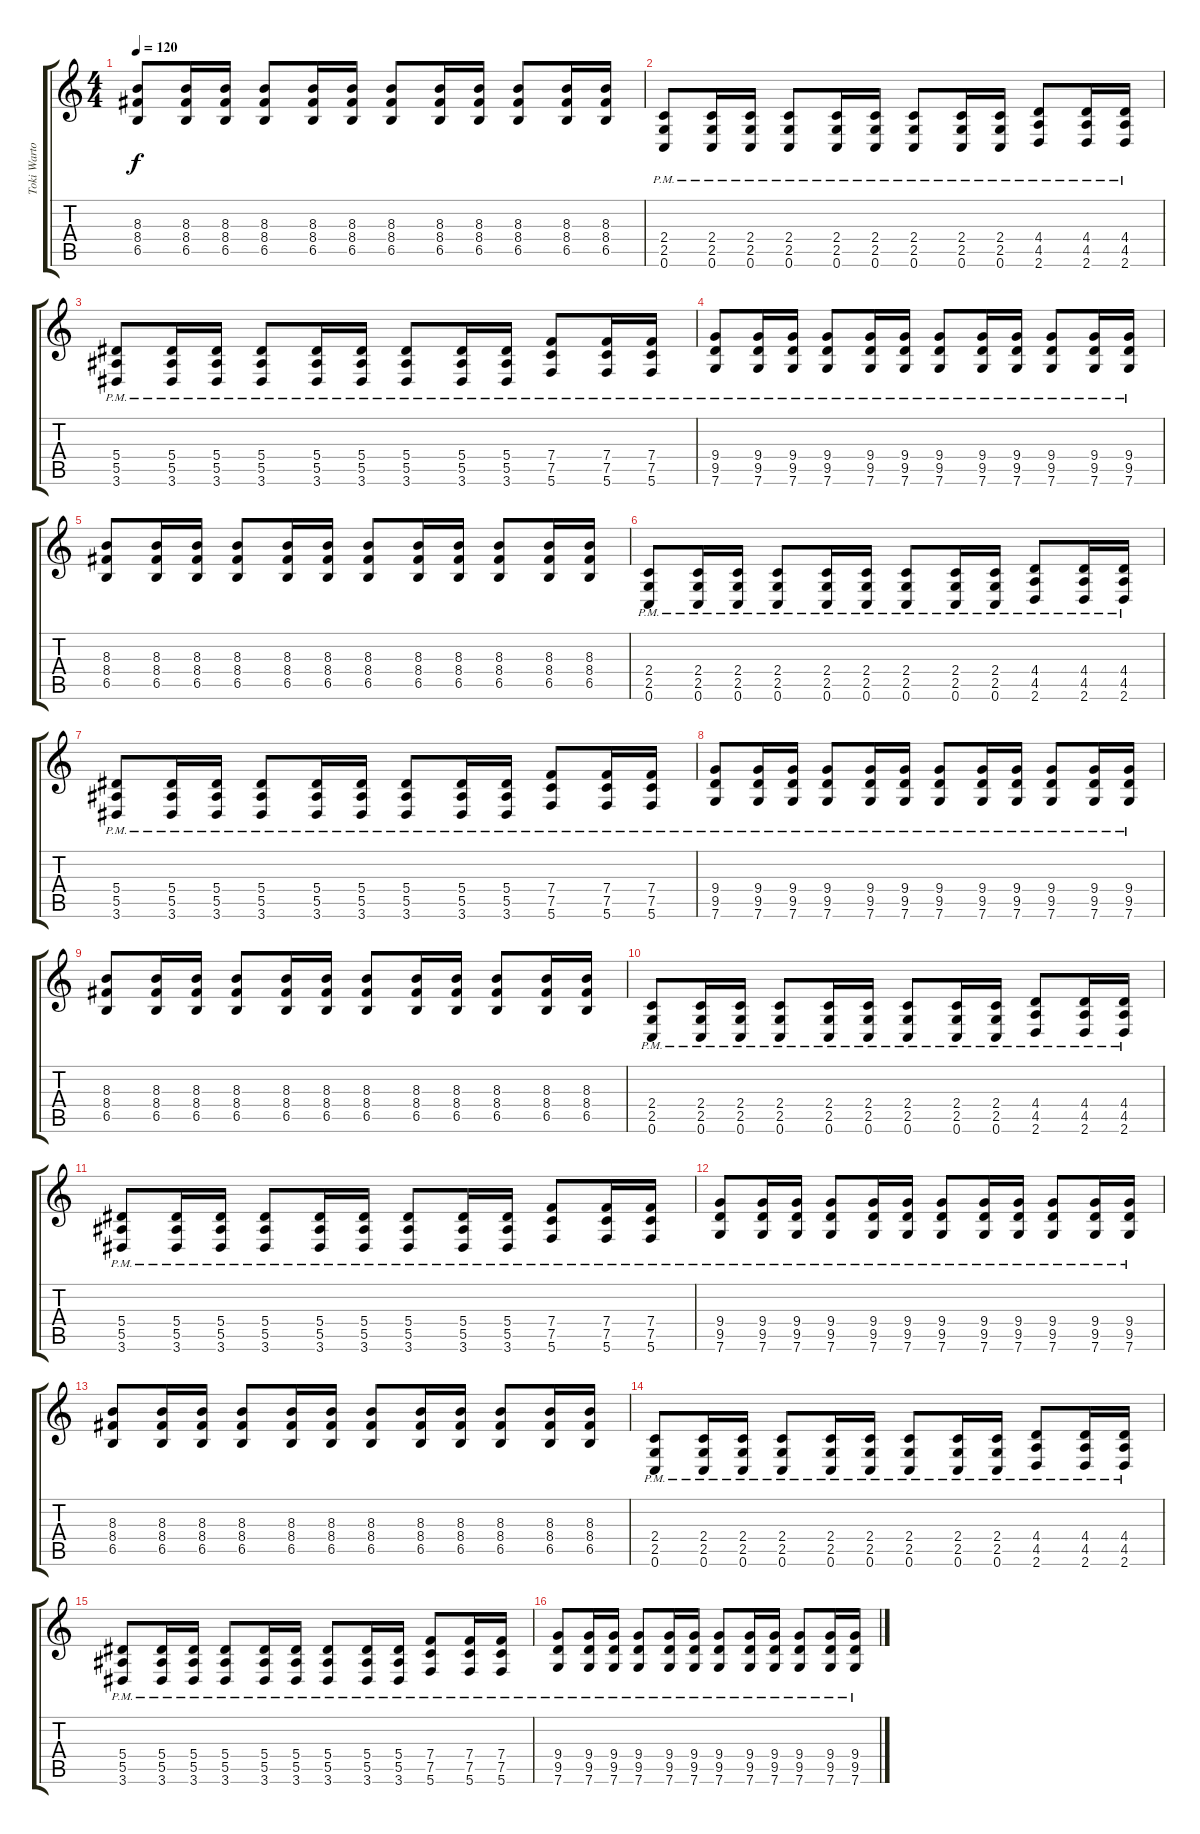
\track ("Toki Wartooth" "Toki Warto") {instrument overdrivenguitar}
\staff {score tabs}
\tuning (C4 G3 Eb3 Bb2 F2 C2) {hide}
\ts (4 4)
\tempo 120
\clef g2
\ks c
(8.3 8.4 6.5).8{dy f} (8.3 8.4 6.5).16 (8.3 8.4 6.5).16 (8.3 8.4 6.5).8 (8.3 8.4 6.5).16 (8.3 8.4 6.5).16 (8.3 8.4 6.5).8 (8.3 8.4 6.5).16 (8.3 8.4 6.5).16 (8.3 8.4 6.5).8 (8.3 8.4 6.5).16 (8.3 8.4 6.5).16 |
(2.4{pm} 2.5{pm} 0.6{pm}).8 (2.4{pm} 2.5{pm} 0.6{pm}).16 (2.4{pm} 2.5{pm} 0.6{pm}).16 (2.4{pm} 2.5{pm} 0.6{pm}).8 (2.4{pm} 2.5{pm} 0.6{pm}).16 (2.4{pm} 2.5{pm} 0.6{pm}).16 (2.4{pm} 2.5{pm} 0.6{pm}).8 (2.4{pm} 2.5{pm} 0.6{pm}).16 (2.4{pm} 2.5{pm} 0.6{pm}).16 (4.4{pm} 4.5{pm} 2.6{pm}).8 (4.4{pm} 4.5{pm} 2.6{pm}).16 (4.4{pm} 4.5{pm} 2.6{pm}).16 |
(5.4{pm} 5.5{pm} 3.6{pm}).8 (5.4{pm} 5.5{pm} 3.6{pm}).16 (5.4{pm} 5.5{pm} 3.6{pm}).16 (5.4{pm} 5.5{pm} 3.6{pm}).8 (5.4{pm} 5.5{pm} 3.6{pm}).16 (5.4{pm} 5.5{pm} 3.6{pm}).16 (5.4{pm} 5.5{pm} 3.6{pm}).8 (5.4{pm} 5.5{pm} 3.6{pm}).16 (5.4{pm} 5.5{pm} 3.6{pm}).16 (7.4{pm} 7.5{pm} 5.6{pm}).8 (7.4{pm} 7.5{pm} 5.6{pm}).16 (7.4{pm} 7.5{pm} 5.6{pm}).16 |
(9.4{pm} 9.5{pm} 7.6{pm}).8 (9.4{pm} 9.5{pm} 7.6{pm}).16 (9.4{pm} 9.5{pm} 7.6{pm}).16 (9.4{pm} 9.5{pm} 7.6{pm}).8 (9.4{pm} 9.5{pm} 7.6{pm}).16 (9.4{pm} 9.5{pm} 7.6{pm}).16 (9.4{pm} 9.5{pm} 7.6{pm}).8 (9.4{pm} 9.5{pm} 7.6{pm}).16 (9.4{pm} 9.5{pm} 7.6{pm}).16 (9.4{pm} 9.5{pm} 7.6{pm}).8 (9.4{pm} 9.5{pm} 7.6{pm}).16 (9.4{pm} 9.5{pm} 7.6{pm}).16 |
(8.3 8.4 6.5).8 (8.3 8.4 6.5).16 (8.3 8.4 6.5).16 (8.3 8.4 6.5).8 (8.3 8.4 6.5).16 (8.3 8.4 6.5).16 (8.3 8.4 6.5).8 (8.3 8.4 6.5).16 (8.3 8.4 6.5).16 (8.3 8.4 6.5).8 (8.3 8.4 6.5).16 (8.3 8.4 6.5).16 |
(2.4{pm} 2.5{pm} 0.6{pm}).8 (2.4{pm} 2.5{pm} 0.6{pm}).16 (2.4{pm} 2.5{pm} 0.6{pm}).16 (2.4{pm} 2.5{pm} 0.6{pm}).8 (2.4{pm} 2.5{pm} 0.6{pm}).16 (2.4{pm} 2.5{pm} 0.6{pm}).16 (2.4{pm} 2.5{pm} 0.6{pm}).8 (2.4{pm} 2.5{pm} 0.6{pm}).16 (2.4{pm} 2.5{pm} 0.6{pm}).16 (4.4{pm} 4.5{pm} 2.6{pm}).8 (4.4{pm} 4.5{pm} 2.6{pm}).16 (4.4{pm} 4.5{pm} 2.6{pm}).16 |
(5.4{pm} 5.5{pm} 3.6{pm}).8 (5.4{pm} 5.5{pm} 3.6{pm}).16 (5.4{pm} 5.5{pm} 3.6{pm}).16 (5.4{pm} 5.5{pm} 3.6{pm}).8 (5.4{pm} 5.5{pm} 3.6{pm}).16 (5.4{pm} 5.5{pm} 3.6{pm}).16 (5.4{pm} 5.5{pm} 3.6{pm}).8 (5.4{pm} 5.5{pm} 3.6{pm}).16 (5.4{pm} 5.5{pm} 3.6{pm}).16 (7.4{pm} 7.5{pm} 5.6{pm}).8 (7.4{pm} 7.5{pm} 5.6{pm}).16 (7.4{pm} 7.5{pm} 5.6{pm}).16 |
(9.4{pm} 9.5{pm} 7.6{pm}).8 (9.4{pm} 9.5{pm} 7.6{pm}).16 (9.4{pm} 9.5{pm} 7.6{pm}).16 (9.4{pm} 9.5{pm} 7.6{pm}).8 (9.4{pm} 9.5{pm} 7.6{pm}).16 (9.4{pm} 9.5{pm} 7.6{pm}).16 (9.4{pm} 9.5{pm} 7.6{pm}).8 (9.4{pm} 9.5{pm} 7.6{pm}).16 (9.4{pm} 9.5{pm} 7.6{pm}).16 (9.4{pm} 9.5{pm} 7.6{pm}).8 (9.4{pm} 9.5{pm} 7.6{pm}).16 (9.4{pm} 9.5{pm} 7.6{pm}).16 |
(8.3 8.4 6.5).8 (8.3 8.4 6.5).16 (8.3 8.4 6.5).16 (8.3 8.4 6.5).8 (8.3 8.4 6.5).16 (8.3 8.4 6.5).16 (8.3 8.4 6.5).8 (8.3 8.4 6.5).16 (8.3 8.4 6.5).16 (8.3 8.4 6.5).8 (8.3 8.4 6.5).16 (8.3 8.4 6.5).16 |
(2.4{pm} 2.5{pm} 0.6{pm}).8 (2.4{pm} 2.5{pm} 0.6{pm}).16 (2.4{pm} 2.5{pm} 0.6{pm}).16 (2.4{pm} 2.5{pm} 0.6{pm}).8 (2.4{pm} 2.5{pm} 0.6{pm}).16 (2.4{pm} 2.5{pm} 0.6{pm}).16 (2.4{pm} 2.5{pm} 0.6{pm}).8 (2.4{pm} 2.5{pm} 0.6{pm}).16 (2.4{pm} 2.5{pm} 0.6{pm}).16 (4.4{pm} 4.5{pm} 2.6{pm}).8 (4.4{pm} 4.5{pm} 2.6{pm}).16 (4.4{pm} 4.5{pm} 2.6{pm}).16 |
(5.4{pm} 5.5{pm} 3.6{pm}).8 (5.4{pm} 5.5{pm} 3.6{pm}).16 (5.4{pm} 5.5{pm} 3.6{pm}).16 (5.4{pm} 5.5{pm} 3.6{pm}).8 (5.4{pm} 5.5{pm} 3.6{pm}).16 (5.4{pm} 5.5{pm} 3.6{pm}).16 (5.4{pm} 5.5{pm} 3.6{pm}).8 (5.4{pm} 5.5{pm} 3.6{pm}).16 (5.4{pm} 5.5{pm} 3.6{pm}).16 (7.4{pm} 7.5{pm} 5.6{pm}).8 (7.4{pm} 7.5{pm} 5.6{pm}).16 (7.4{pm} 7.5{pm} 5.6{pm}).16 |
(9.4{pm} 9.5{pm} 7.6{pm}).8 (9.4{pm} 9.5{pm} 7.6{pm}).16 (9.4{pm} 9.5{pm} 7.6{pm}).16 (9.4{pm} 9.5{pm} 7.6{pm}).8 (9.4{pm} 9.5{pm} 7.6{pm}).16 (9.4{pm} 9.5{pm} 7.6{pm}).16 (9.4{pm} 9.5{pm} 7.6{pm}).8 (9.4{pm} 9.5{pm} 7.6{pm}).16 (9.4{pm} 9.5{pm} 7.6{pm}).16 (9.4{pm} 9.5{pm} 7.6{pm}).8 (9.4{pm} 9.5{pm} 7.6{pm}).16 (9.4{pm} 9.5{pm} 7.6{pm}).16 |
(8.3 8.4 6.5).8 (8.3 8.4 6.5).16 (8.3 8.4 6.5).16 (8.3 8.4 6.5).8 (8.3 8.4 6.5).16 (8.3 8.4 6.5).16 (8.3 8.4 6.5).8 (8.3 8.4 6.5).16 (8.3 8.4 6.5).16 (8.3 8.4 6.5).8 (8.3 8.4 6.5).16 (8.3 8.4 6.5).16 |
(2.4{pm} 2.5{pm} 0.6{pm}).8 (2.4{pm} 2.5{pm} 0.6{pm}).16 (2.4{pm} 2.5{pm} 0.6{pm}).16 (2.4{pm} 2.5{pm} 0.6{pm}).8 (2.4{pm} 2.5{pm} 0.6{pm}).16 (2.4{pm} 2.5{pm} 0.6{pm}).16 (2.4{pm} 2.5{pm} 0.6{pm}).8 (2.4{pm} 2.5{pm} 0.6{pm}).16 (2.4{pm} 2.5{pm} 0.6{pm}).16 (4.4{pm} 4.5{pm} 2.6{pm}).8 (4.4{pm} 4.5{pm} 2.6{pm}).16 (4.4{pm} 4.5{pm} 2.6{pm}).16 |
(5.4{pm} 5.5{pm} 3.6{pm}).8 (5.4{pm} 5.5{pm} 3.6{pm}).16 (5.4{pm} 5.5{pm} 3.6{pm}).16 (5.4{pm} 5.5{pm} 3.6{pm}).8 (5.4{pm} 5.5{pm} 3.6{pm}).16 (5.4{pm} 5.5{pm} 3.6{pm}).16 (5.4{pm} 5.5{pm} 3.6{pm}).8 (5.4{pm} 5.5{pm} 3.6{pm}).16 (5.4{pm} 5.5{pm} 3.6{pm}).16 (7.4{pm} 7.5{pm} 5.6{pm}).8 (7.4{pm} 7.5{pm} 5.6{pm}).16 (7.4{pm} 7.5{pm} 5.6{pm}).16 |
(9.4{pm} 9.5{pm} 7.6{pm}).8 (9.4{pm} 9.5{pm} 7.6{pm}).16 (9.4{pm} 9.5{pm} 7.6{pm}).16 (9.4{pm} 9.5{pm} 7.6{pm}).8 (9.4{pm} 9.5{pm} 7.6{pm}).16 (9.4{pm} 9.5{pm} 7.6{pm}).16 (9.4{pm} 9.5{pm} 7.6{pm}).8 (9.4{pm} 9.5{pm} 7.6{pm}).16 (9.4{pm} 9.5{pm} 7.6{pm}).16 (9.4{pm} 9.5{pm} 7.6{pm}).8 (9.4{pm} 9.5{pm} 7.6{pm}).16 (9.4{pm} 9.5{pm} 7.6{pm}).16
